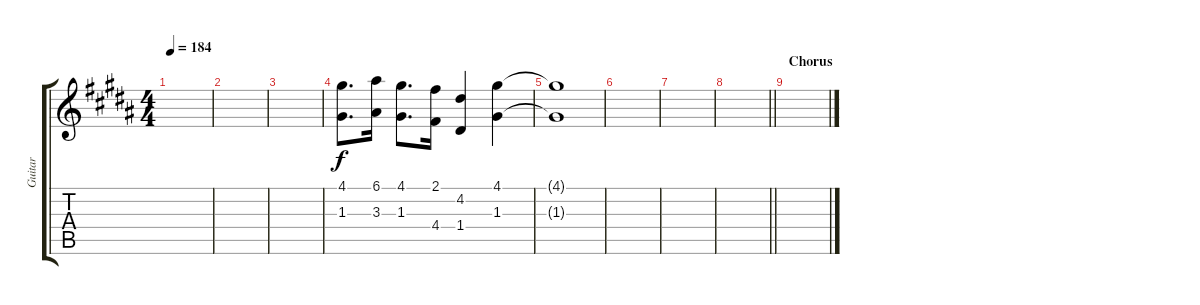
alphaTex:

\track ("Guitar" "Guitar") {instrument electricguitarclean}
\staff {score tabs}
\tuning (E4 B3 G3 D3 A2 E2) {hide}
\ts (4 4)
\tempo 184
\clef g2
\ks b
|
|
|
(4.1 1.3).8{d} (6.1 3.3).16 (4.1 1.3).8{d} (2.1 4.4).16 (4.2 1.4).4 (4.1 1.3).4 |
(4.1{t} 1.3{t}).1 |
|
|
\barLineRight lightlight
|
\section ("" "Chorus")
